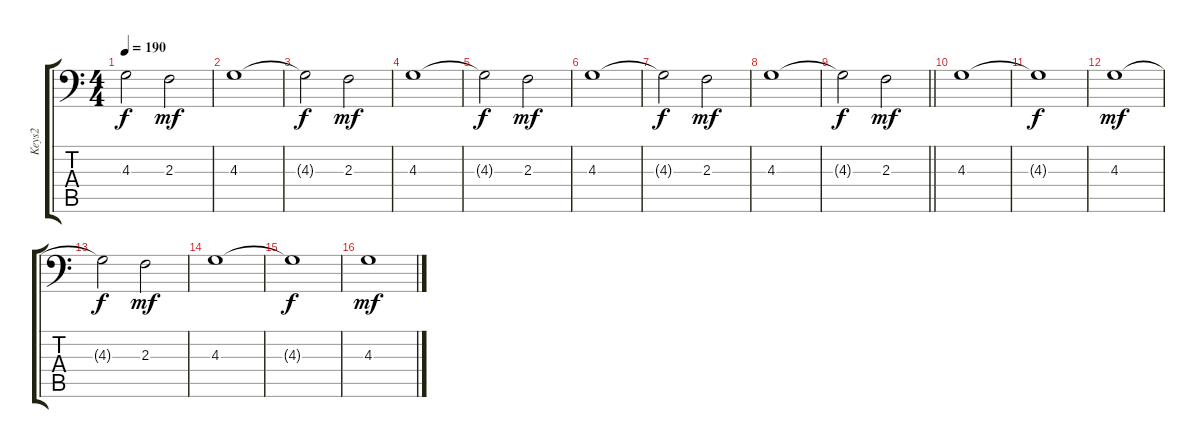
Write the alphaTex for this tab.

\track ("Keys2" "Keys2") {instrument stringensemble1}
\staff {score tabs}
\tuning (C4 G3 Eb3 Bb2 F2 Bb1) {hide}
\ts (4 4)
\tempo 190
\clef f4
\ks c
4.3{t}.2{dy f} 2.3.2{dy mf} |
4.3.1 |
4.3{t}.2{dy f} 2.3.2{dy mf} |
4.3.1 |
4.3{t}.2{dy f} 2.3.2{dy mf} |
4.3.1 |
4.3{t}.2{dy f} 2.3.2{dy mf} |
4.3.1 |
\barLineRight lightlight
4.3{t}.2{dy f} 2.3.2{dy mf} |
4.3.1 |
4.3{t}.1{dy f} |
4.3.1{dy mf} |
4.3{t}.2{dy f} 2.3.2{dy mf} |
4.3.1 |
4.3{t}.1{dy f} |
4.3.1{dy mf}
